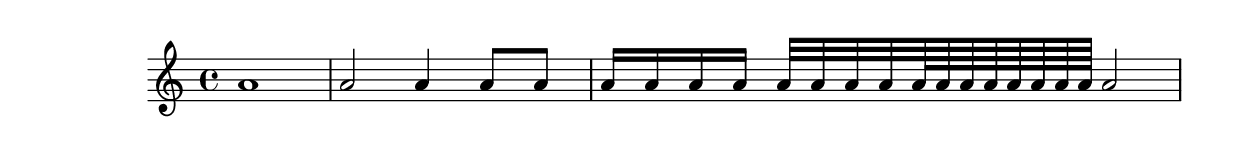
\relative c'' {
      a1
      a2 a4 a8 a
      a16 a a a a32 a a a a64 a a a a a a a a2
      }

